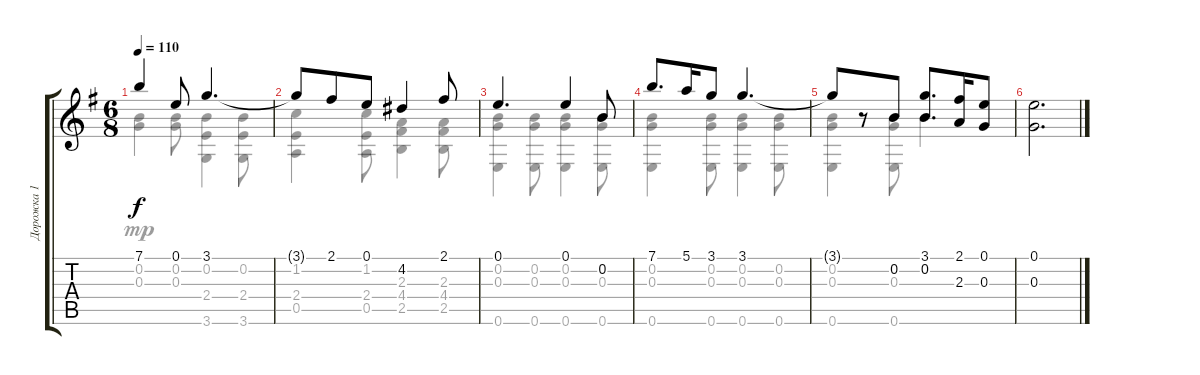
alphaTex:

\track ("Дорожка 1" "Дорожка 1") {instrument acousticguitarsteel}
\staff {score tabs}
\tuning (E4 B3 G3 D3 A2 E2) {hide}
\voice
\ts (6 8)
\tempo 110
\clef g2
\ks eminor
7.1.4{dy f} 0.1.8 3.1.4{d} |
3.1{t}.8 2.1.8 0.1.8 4.2.4 2.1.8 |
0.1.4{d} 0.1.4 0.2.8 |
7.1.8{d} 5.1.16 3.1.8 3.1.4{d} |
3.1{t}.8 r.8 0.2.8 (3.1 0.2).8{d} (2.1 2.3).16 (0.1 0.3).8 |
(0.1 0.3).2{d}
\voice
\clef g2
\ottava regular
\simile none
\ks eminor
(0.2 0.3).4{dy mp} (0.2 0.3).8 (0.2 2.4 3.6).4 (0.2 2.4 3.6).8 |
(1.2 2.4 0.5).4 (1.2 2.4 0.5).8 (2.3 4.4 2.5).4 (2.3 4.4 2.5).8 |
(0.2 0.3 0.6).4 (0.2 0.3 0.6).8 (0.2 0.3 0.6).4 (0.2 0.3 0.6).8 |
(0.2 0.3 0.6).4 (0.2 0.3 0.6).8 (0.2 0.3 0.6).4 (0.2 0.3 0.6).8 |
(0.2 0.3 0.6).4 (0.2 0.3 0.6).8 0.2.4 |
